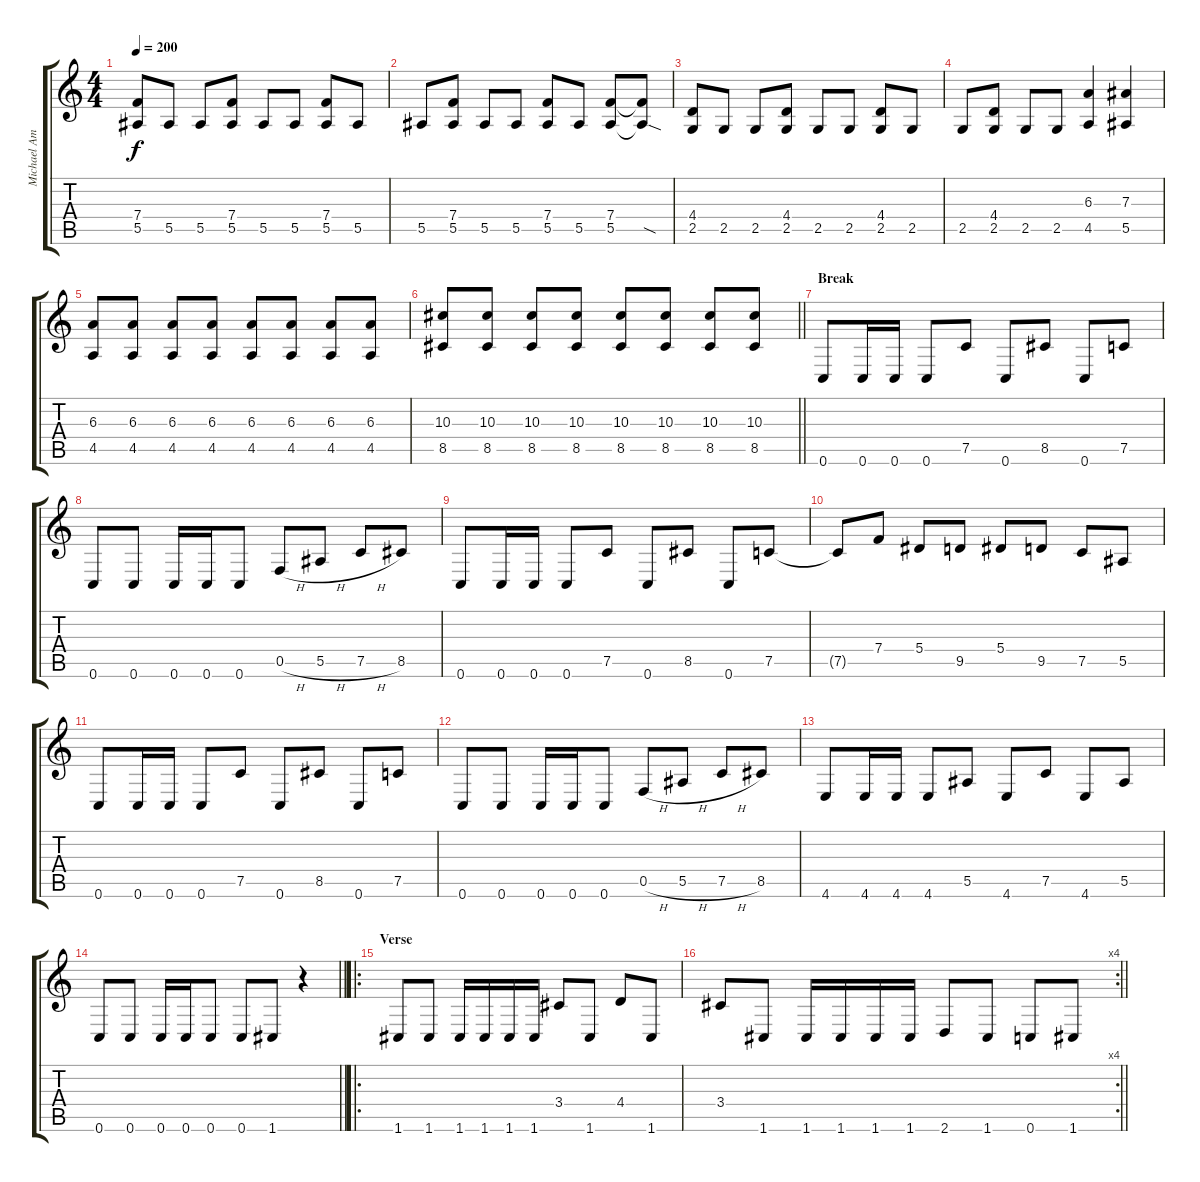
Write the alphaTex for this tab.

\track ("Michael Amott" "Michael Am") {instrument distortionguitar}
\staff {score tabs}
\tuning (C4 G3 Eb3 Bb2 F2 C2) {hide}
\ts (4 4)
\tempo 200
\clef g2
\ks c
(7.4 5.5).8{dy f} 5.5.8 5.5.8 (7.4 5.5).8 5.5.8 5.5.8 (7.4 5.5).8 5.5.8 |
5.5.8 (7.4 5.5).8 5.5.8 5.5.8 (7.4 5.5).8 5.5.8 (7.4 5.5).8 (7.4{t} 5.5{sod t}).8 |
(4.4 2.5).8 2.5.8 2.5.8 (4.4 2.5).8 2.5.8 2.5.8 (4.4 2.5).8 2.5.8 |
2.5.8 (4.4 2.5).8 2.5.8 2.5.8 (6.3 4.5).4 (7.3 5.5).4 |
(6.3 4.5).8 (6.3 4.5).8 (6.3 4.5).8 (6.3 4.5).8 (6.3 4.5).8 (6.3 4.5).8 (6.3 4.5).8 (6.3 4.5).8 |
\barLineRight lightlight
(10.3 8.5).8 (10.3 8.5).8 (10.3 8.5).8 (10.3 8.5).8 (10.3 8.5).8 (10.3 8.5).8 (10.3 8.5).8 (10.3 8.5).8 |
\section ("" "Break")
0.6.8 0.6.16 0.6.16 0.6.8 7.5.8 0.6.8 8.5.8 0.6.8 7.5.8 |
0.6.8 0.6.8 0.6.16 0.6.16 0.6.8 0.5{h}.8 5.5{h}.8 7.5{h}.8 8.5.8 |
0.6.8 0.6.16 0.6.16 0.6.8 7.5.8 0.6.8 8.5.8 0.6.8 7.5.8 |
7.5{t}.8 7.4.8 5.4.8 9.5.8 5.4.8 9.5.8 7.5.8 5.5.8 |
0.6.8 0.6.16 0.6.16 0.6.8 7.5.8 0.6.8 8.5.8 0.6.8 7.5.8 |
0.6.8 0.6.8 0.6.16 0.6.16 0.6.8 0.5{h}.8 5.5{h}.8 7.5{h}.8 8.5.8 |
4.6.8 4.6.16 4.6.16 4.6.8 5.5.8 4.6.8 7.5.8 4.6.8 5.5.8 |
\barLineRight lightlight
0.6.8 0.6.8 0.6.16 0.6.16 0.6.8 0.6.8 1.6.8 r.4 |
\ro
\section ("" "Verse")
1.6.8 1.6.8 1.6.16 1.6.16 1.6.16 1.6.16 3.4.8 1.6.8 4.4.8 1.6.8 |
\rc 4
\barLineRight lightlight
3.4.8 1.6.8 1.6.16 1.6.16 1.6.16 1.6.16 2.6.8 1.6.8 0.6.8 1.6.8
